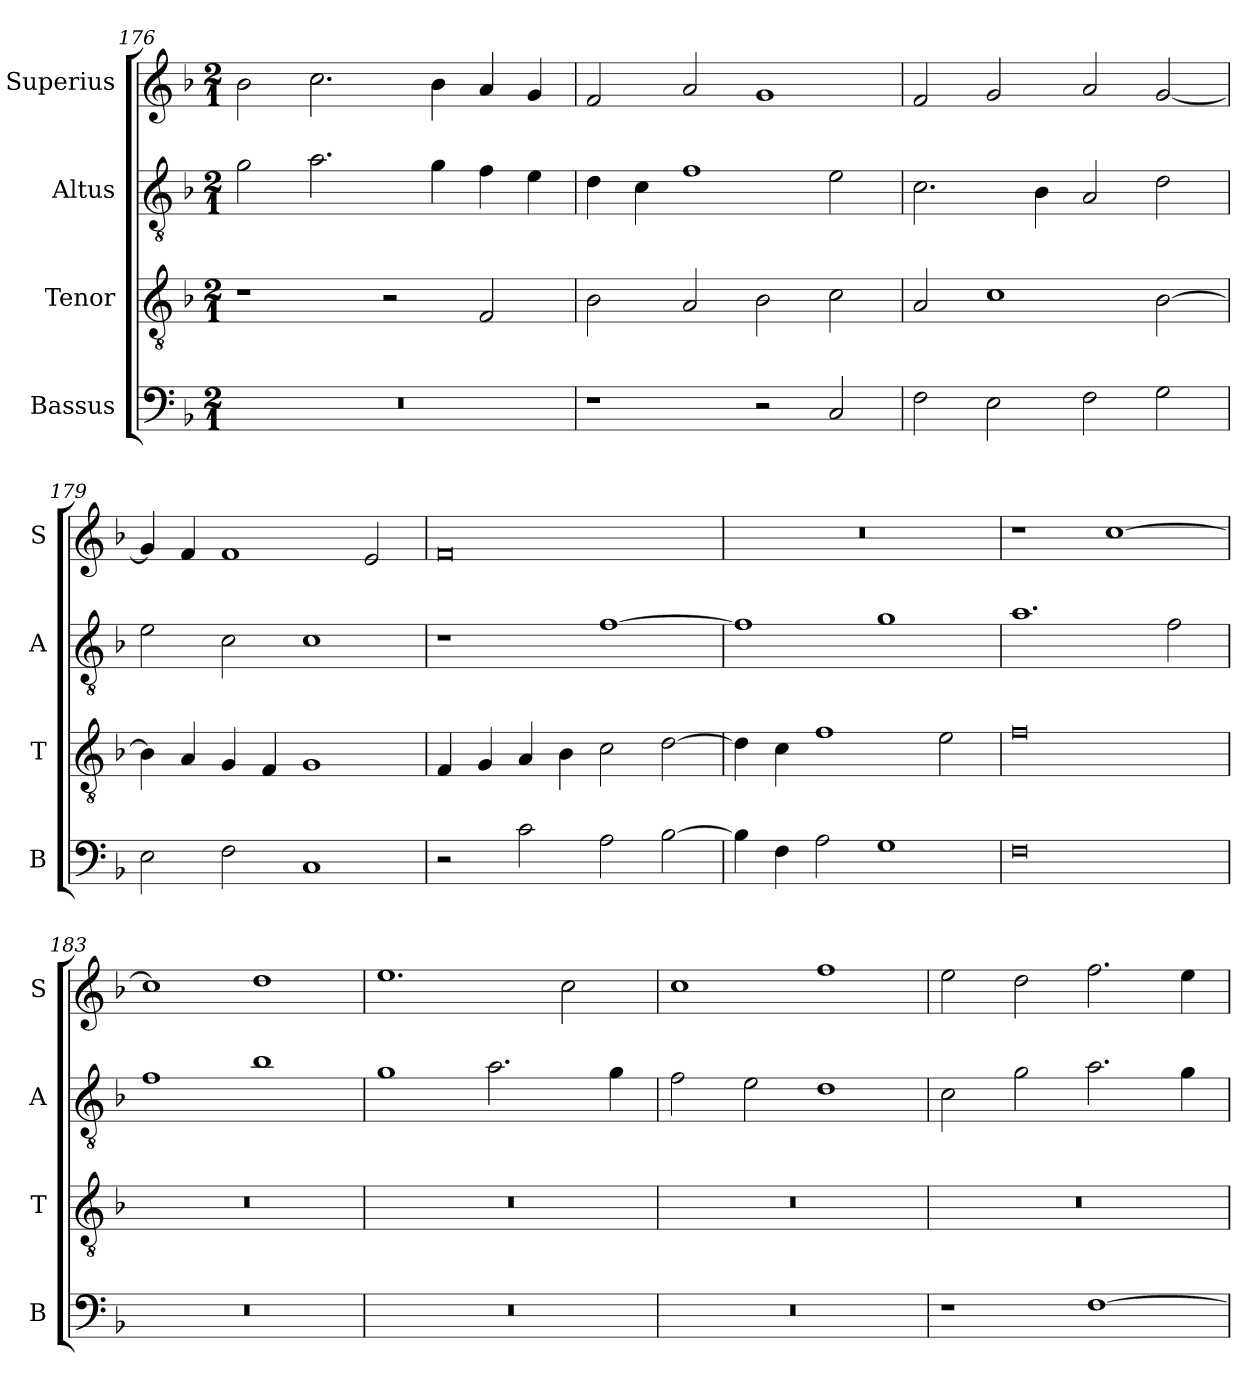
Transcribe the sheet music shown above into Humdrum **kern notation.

**kern	**kern	**kern	**kern
*part4	*part3	*part2	*part1
*staff4	*staff3	*staff2	*staff1
*I"Bassus	*I"Tenor	*I"Altus	*I"Superius
*I'B	*I'T	*I'A	*I'S
*clefF4	*clefGv2	*clefGv2	*clefG2
*k[b-]	*k[b-]	*k[b-]	*k[b-]
*F:	*F:	*F:	*F:
*M2/1	*M2/1	*M2/1	*M2/1
=176	=176	=176	=176
0r	1r	2g	2b-
.	.	2.a	2.cc
.	2r	.	.
.	.	4g	4b-
.	2F	4f	4a
.	.	4e	4g
=177	=177	=177	=177
1r	2B-	4d	2f
.	.	4c	.
.	2A	1f	2a
2r	2B-	.	1g
2C	2c	2e	.
=178	=178	=178	=178
2F	2A	2.c	2f
2E	1c	.	2g
.	.	4B-	.
2F	.	2A	2a
2G	[2B-	2d	[2g
=179	=179	=179	=179
2E	4B-]	2e	4g]
.	4A	.	4f
2F	4G	2c	1f
.	4F	.	.
1C	1G	1c	.
.	.	.	2e
=180	=180	=180	=180
2r	4F	1r	0f
.	4G	.	.
2c	4A	.	.
.	4B-	.	.
2A	2c	[1f	.
[2B-	[2d	.	.
=181	=181	=181	=181
4B-]	4d]	1f]	0r
4F	4c	.	.
2A	1f	.	.
1G	.	1g	.
.	2e	.	.
=182	=182	=182	=182
0F	0f	1.a	1r
.	.	.	[1cc
.	.	2f	.
=183	=183	=183	=183
0r	0r	1f	1cc]
.	.	1b-	1dd
=184	=184	=184	=184
0r	0r	1g	1.ee
.	.	2.a	.
.	.	.	2cc
.	.	4g	.
=185	=185	=185	=185
0r	0r	2f	1cc
.	.	2e	.
.	.	1d	1ff
=186	=186	=186	=186
1r	0r	2c	2ee
.	.	2g	2dd
[1F	.	2.a	2.ff
.	.	4g	4ee
=	=	=	=
*-	*-	*-	*-
